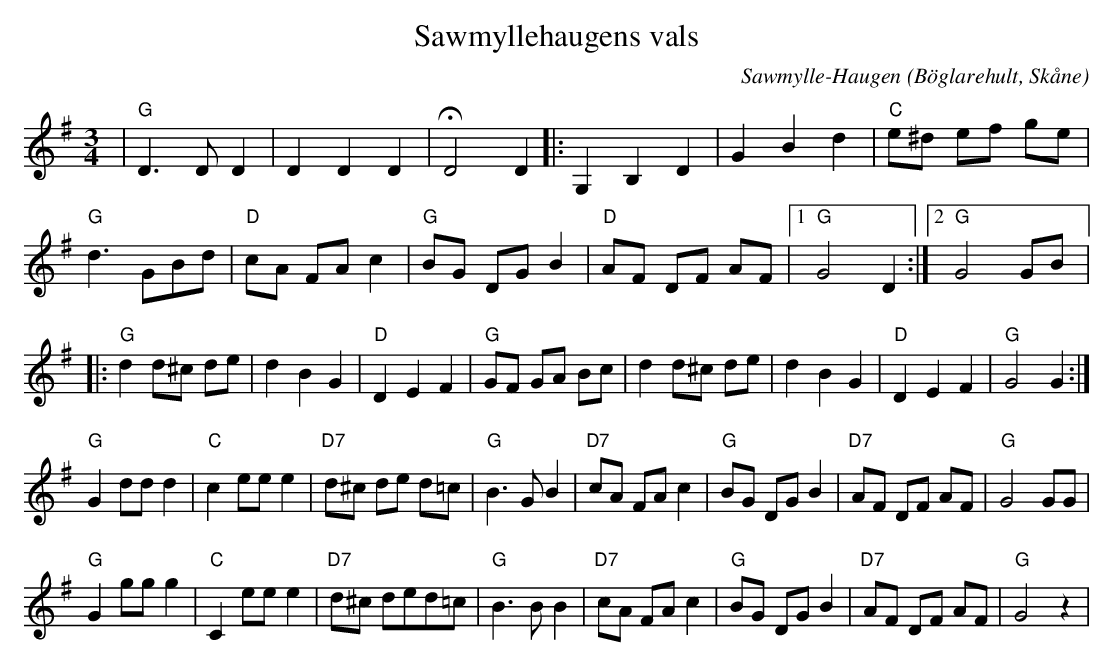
X:1
T:Sawmyllehaugens vals
C:Sawmylle-Haugen
O:Böglarehult, Skåne
M:3/4
L:1/8
K:G
|"G"D3 D D2 | D2 D2 D2 | !fermata!D4 D2 |: G,2 B,2 D2 | G2 B2 d2 | "C"e^d ef ge |
"G"d3 GBd | "D"cA FA c2 | "G"BG DG B2 | "D"AF DF AF |[1 "G"G4 D2 :|[2 "G"G4 GB]|:
|: "G"d2 d^c de | d2 B2 G2 | "D"D2 E2 F2 | "G"GF GA Bc | d2 d^c de | d2 B2 G2 | "D"D2 E2 F2 | "G"G4 G2 :|
"G"G2 dd d2 | "C"c2 ee e2 | "D7"d^c de d=c | "G"B3 G B2 | "D7"cA FA c2 | "G"BG DG B2 | "D7"AF DF AF | "G"G4 GG |
"G"G2 gg g2 | "C"C2 ee e2 | "D7"d^c ded=c | "G"B3 B B2 | "D7"cA FA c2 | "G"BG DG B2 | "D7"AF DF AF | "G"G4 z2 |
